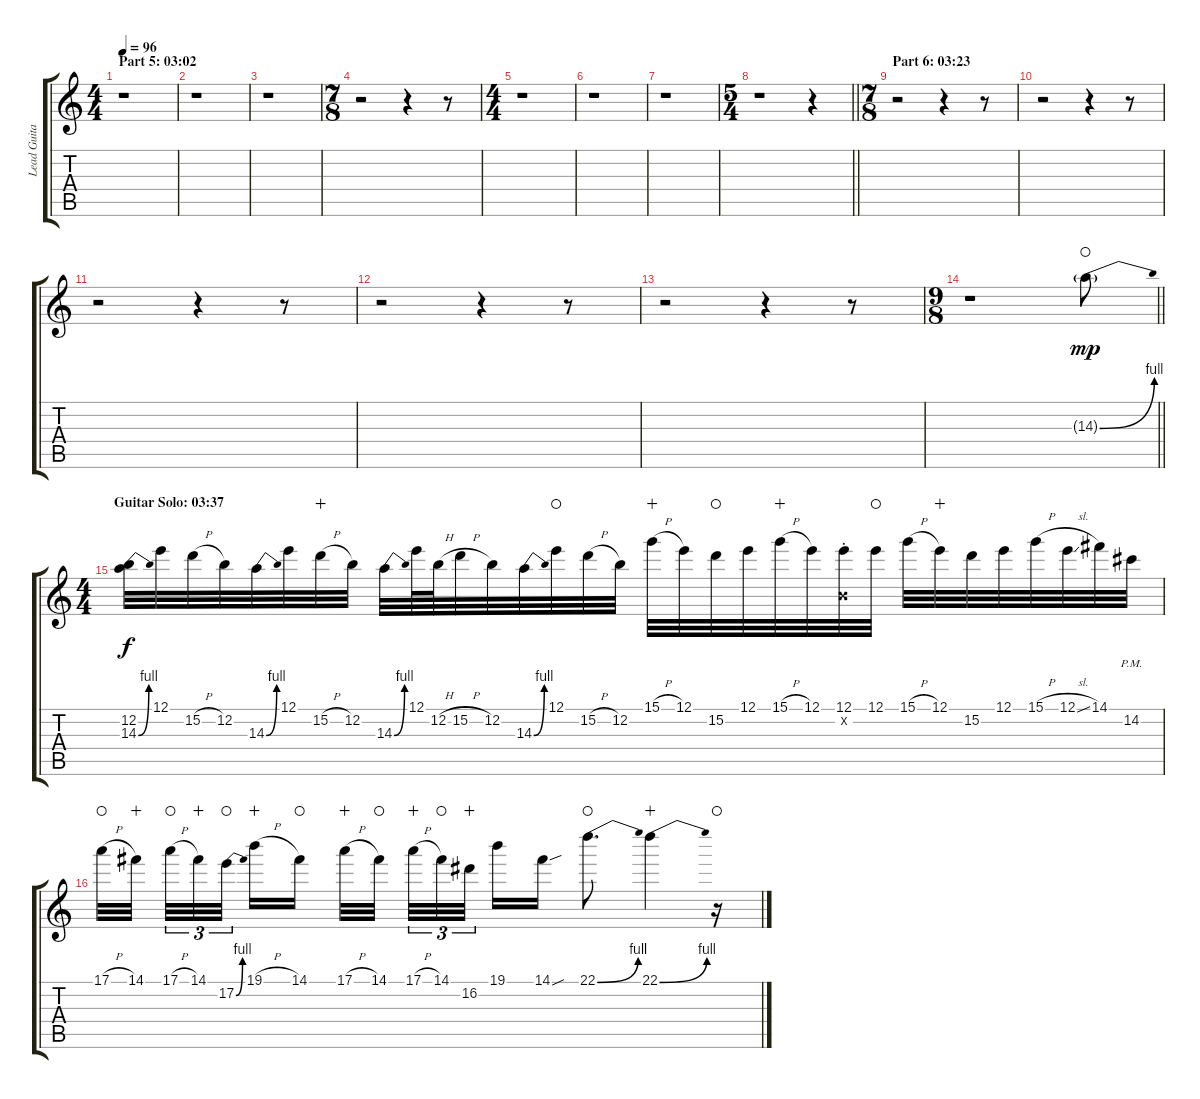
\track ("Lead Guitar (Distortion and Delay)" "Lead Guita") {instrument overdrivenguitar}
\staff {score tabs}
\tuning (E4 B3 G3 D3 A2 E2) {hide}
\ts (4 4)
\section ("" "Part 5: 03:02")
\tempo 96
\clef g2
\ks c
r.1{dy mp} |
r.1 |
r.1 |
\ts (7 8)
r.2 r.4 r.8 |
\ts (4 4)
r.1 |
r.1 |
r.1 |
\ts (5 4)
\barLineRight lightlight
r.1 r.4 |
\ts (7 8)
\section ("" "Part 6: 03:23")
r.2 r.4 r.8 |
r.2 r.4 r.8 |
r.2 r.4 r.8 |
r.2 r.4 r.8 |
r.2 r.4 r.8 |
\ts (9 8)
\barLineRight lightlight
r.1 14.3{be (bend 0 0 60 4) g}.8{waho} |
\ts (4 4)
\section ("" "Guitar Solo: 03:37")
(12.2 14.3{be (bend 0 0 60 4)}).32{dy f} 12.1.32 15.2{h}.32 12.2.32 14.3{be (bend 0 0 60 4)}.32 12.1.32 15.2{h}.32{wahc} 12.2.32 14.3{be (bend 0 0 60 4)}.32 12.1.64 12.2{h}.64 15.2{h}.32 12.2.32 14.3{be (bend 0 0 60 4)}.32 12.1.32{waho} 15.2{h}.32 12.2.32 15.1{h}.32{wahc} 12.1.32 15.2.32{waho} 12.1.32 15.1{h}.32{wahc} 12.1.32 (12.1{st} 0.2{x}).32 12.1.32{waho} 15.1{h}.32 12.1.32{wahc} 15.2.32 12.1.32 15.1{h}.32 12.1{sl}.32 14.1.32 14.2{pm}.32 |
17.1{h}.32{waho} 14.1.32{wahc beam splitsecondary} 17.1{h}.32{tu (3 2) waho} 14.1.32{tu (3 2) wahc} 17.2{be (bend 0 0 60 4)}.32{tu (3 2) waho beam splitsecondary} 19.1{h}.16{wahc} 14.1.16{waho} 17.1{h}.32{wahc} 14.1.32{waho beam splitsecondary} 17.1{h}.32{tu (3 2) wahc} 14.1.32{tu (3 2) waho} 16.2.32{tu (3 2) wahc beam splitsecondary} 19.1.16 14.1{sou}.16 22.1{be (bend 0 0 60 4)}.8{d waho} 22.1{be (bend 0 0 60 4)}.4{wahc} r.16{waho}
